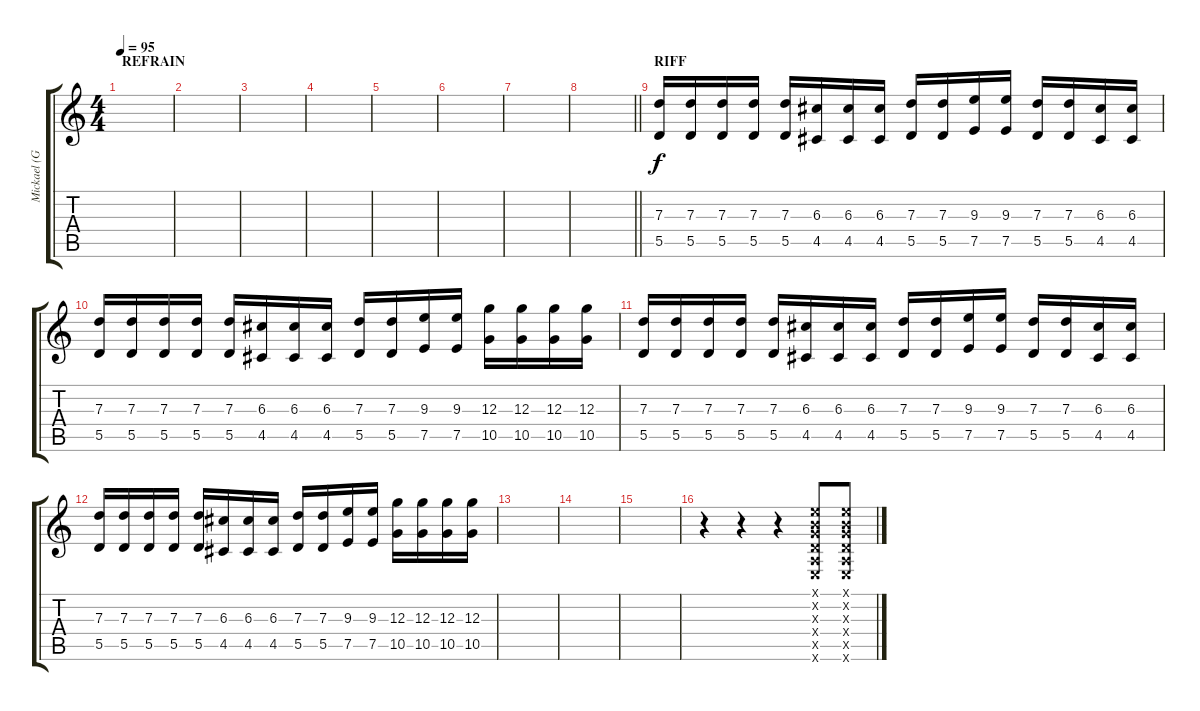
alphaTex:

\track ("Mickael (Guitar_02)" "Mickael (G") {instrument distortionguitar}
\staff {score tabs}
\tuning (E4 B3 G3 D3 A2 E2) {hide}
\ts (4 4)
\section ("" "REFRAIN")
\tempo 95
\clef g2
\ks c
|
|
|
|
|
|
|
\barLineRight lightlight
|
\section ("" "RIFF")
(7.3 5.5).16 (7.3 5.5).16 (7.3 5.5).16 (7.3 5.5).16 (7.3 5.5).16 (6.3 4.5).16 (6.3 4.5).16 (6.3 4.5).16 (7.3 5.5).16 (7.3 5.5).16 (9.3 7.5).16 (9.3 7.5).16 (7.3 5.5).16 (7.3 5.5).16 (6.3 4.5).16 (6.3 4.5).16 |
(7.3 5.5).16 (7.3 5.5).16 (7.3 5.5).16 (7.3 5.5).16 (7.3 5.5).16 (6.3 4.5).16 (6.3 4.5).16 (6.3 4.5).16 (7.3 5.5).16 (7.3 5.5).16 (9.3 7.5).16 (9.3 7.5).16 (12.3 10.5).16 (12.3 10.5).16 (12.3 10.5).16 (12.3 10.5).16 |
(7.3 5.5).16 (7.3 5.5).16 (7.3 5.5).16 (7.3 5.5).16 (7.3 5.5).16 (6.3 4.5).16 (6.3 4.5).16 (6.3 4.5).16 (7.3 5.5).16 (7.3 5.5).16 (9.3 7.5).16 (9.3 7.5).16 (7.3 5.5).16 (7.3 5.5).16 (6.3 4.5).16 (6.3 4.5).16 |
(7.3 5.5).16 (7.3 5.5).16 (7.3 5.5).16 (7.3 5.5).16 (7.3 5.5).16 (6.3 4.5).16 (6.3 4.5).16 (6.3 4.5).16 (7.3 5.5).16 (7.3 5.5).16 (9.3 7.5).16 (9.3 7.5).16 (12.3 10.5).16 (12.3 10.5).16 (12.3 10.5).16 (12.3 10.5).16 |
|
|
|
r.4 r.4 r.4 (0.1{x} 0.2{x} 0.3{x} 0.4{x} 0.5{x} 0.6{x}).8 (0.1{x} 0.2{x} 0.3{x} 0.4{x} 0.5{x} 0.6{x}).8
